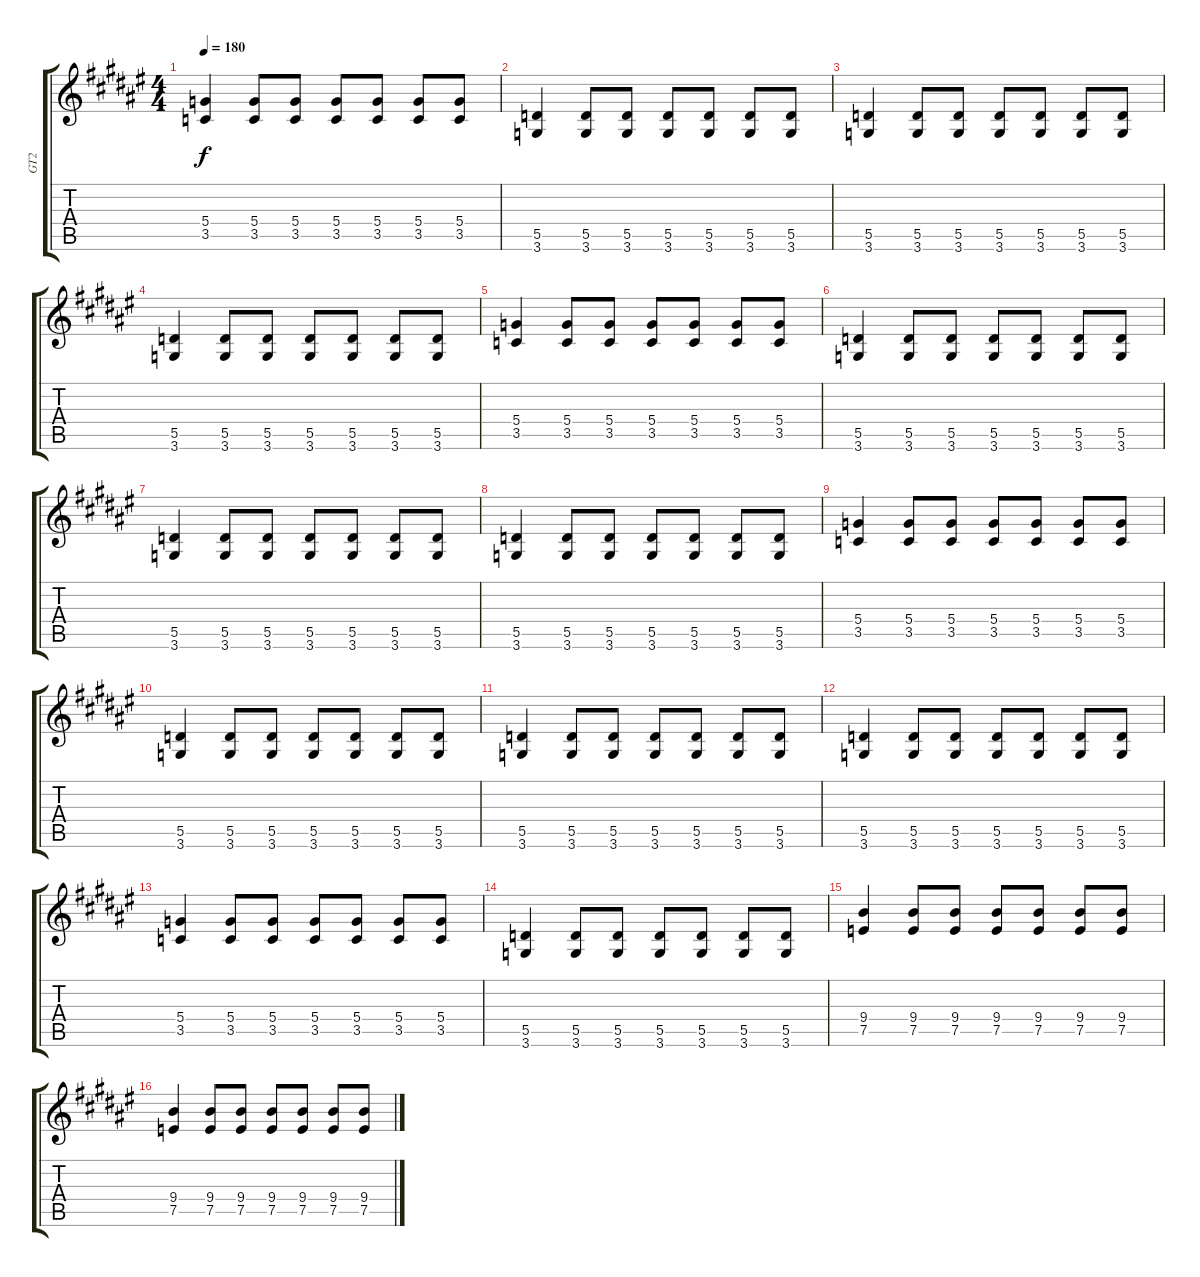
\track ("GT2" "GT2") {instrument distortionguitar}
\staff {score tabs}
\tuning (E4 B3 G3 D3 A2 E2) {hide}
\ts (4 4)
\tempo 180
\clef g2
\ks f#
(5.4 3.5).4{dy f} (5.4 3.5).8 (5.4 3.5).8 (5.4 3.5).8 (5.4 3.5).8 (5.4 3.5).8 (5.4 3.5).8 |
(5.5 3.6).4 (5.5 3.6).8 (5.5 3.6).8 (5.5 3.6).8 (5.5 3.6).8 (5.5 3.6).8 (5.5 3.6).8 |
(5.5 3.6).4 (5.5 3.6).8 (5.5 3.6).8 (5.5 3.6).8 (5.5 3.6).8 (5.5 3.6).8 (5.5 3.6).8 |
(5.5 3.6).4 (5.5 3.6).8 (5.5 3.6).8 (5.5 3.6).8 (5.5 3.6).8 (5.5 3.6).8 (5.5 3.6).8 |
(5.4 3.5).4 (5.4 3.5).8 (5.4 3.5).8 (5.4 3.5).8 (5.4 3.5).8 (5.4 3.5).8 (5.4 3.5).8 |
(5.5 3.6).4 (5.5 3.6).8 (5.5 3.6).8 (5.5 3.6).8 (5.5 3.6).8 (5.5 3.6).8 (5.5 3.6).8 |
(5.5 3.6).4 (5.5 3.6).8 (5.5 3.6).8 (5.5 3.6).8 (5.5 3.6).8 (5.5 3.6).8 (5.5 3.6).8 |
(5.5 3.6).4 (5.5 3.6).8 (5.5 3.6).8 (5.5 3.6).8 (5.5 3.6).8 (5.5 3.6).8 (5.5 3.6).8 |
(5.4 3.5).4 (5.4 3.5).8 (5.4 3.5).8 (5.4 3.5).8 (5.4 3.5).8 (5.4 3.5).8 (5.4 3.5).8 |
(5.5 3.6).4 (5.5 3.6).8 (5.5 3.6).8 (5.5 3.6).8 (5.5 3.6).8 (5.5 3.6).8 (5.5 3.6).8 |
(5.5 3.6).4 (5.5 3.6).8 (5.5 3.6).8 (5.5 3.6).8 (5.5 3.6).8 (5.5 3.6).8 (5.5 3.6).8 |
(5.5 3.6).4 (5.5 3.6).8 (5.5 3.6).8 (5.5 3.6).8 (5.5 3.6).8 (5.5 3.6).8 (5.5 3.6).8 |
(5.4 3.5).4 (5.4 3.5).8 (5.4 3.5).8 (5.4 3.5).8 (5.4 3.5).8 (5.4 3.5).8 (5.4 3.5).8 |
(5.5 3.6).4 (5.5 3.6).8 (5.5 3.6).8 (5.5 3.6).8 (5.5 3.6).8 (5.5 3.6).8 (5.5 3.6).8 |
(9.4 7.5).4 (9.4 7.5).8 (9.4 7.5).8 (9.4 7.5).8 (9.4 7.5).8 (9.4 7.5).8 (9.4 7.5).8 |
(9.4 7.5).4 (9.4 7.5).8 (9.4 7.5).8 (9.4 7.5).8 (9.4 7.5).8 (9.4 7.5).8 (9.4 7.5).8
